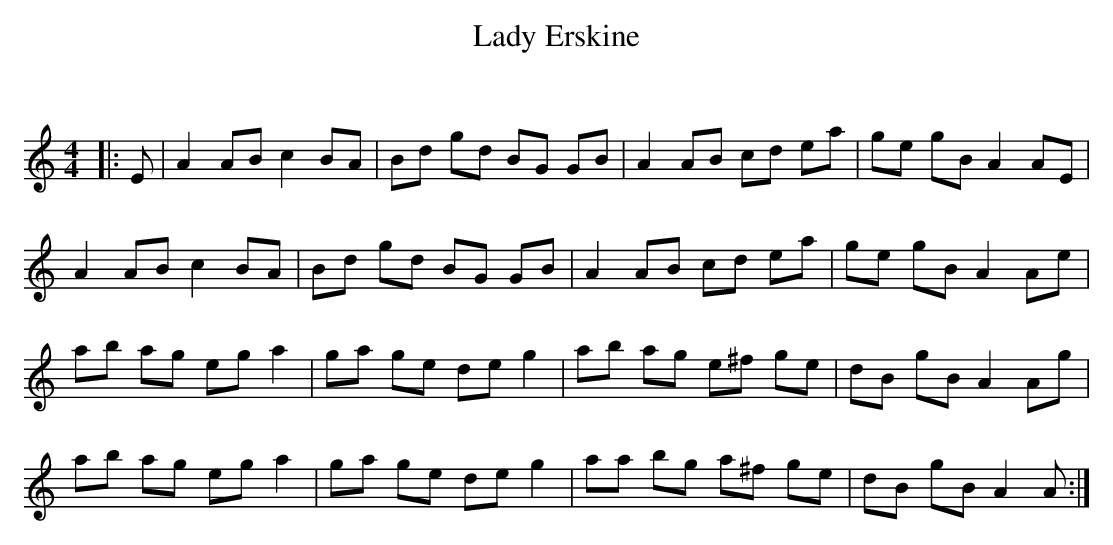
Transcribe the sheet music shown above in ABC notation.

X:1
T: Lady Erskine
C:
Q: 232
K:Am
M:4/4
L:1/8
|:E|A2 AB c2 BA|Bd gd BG GB|A2 AB cd ea|ge gB A2 AE|
A2 AB c2 BA|Bd gd BG GB|A2 AB cd ea|ge gB A2 Ae|
ab ag eg a2|ga ge de g2|ab ag e^f ge|dB gB A2 Ag|
ab ag eg a2|ga ge de g2|aa bg a^f ge|dB gB A2 A:|
